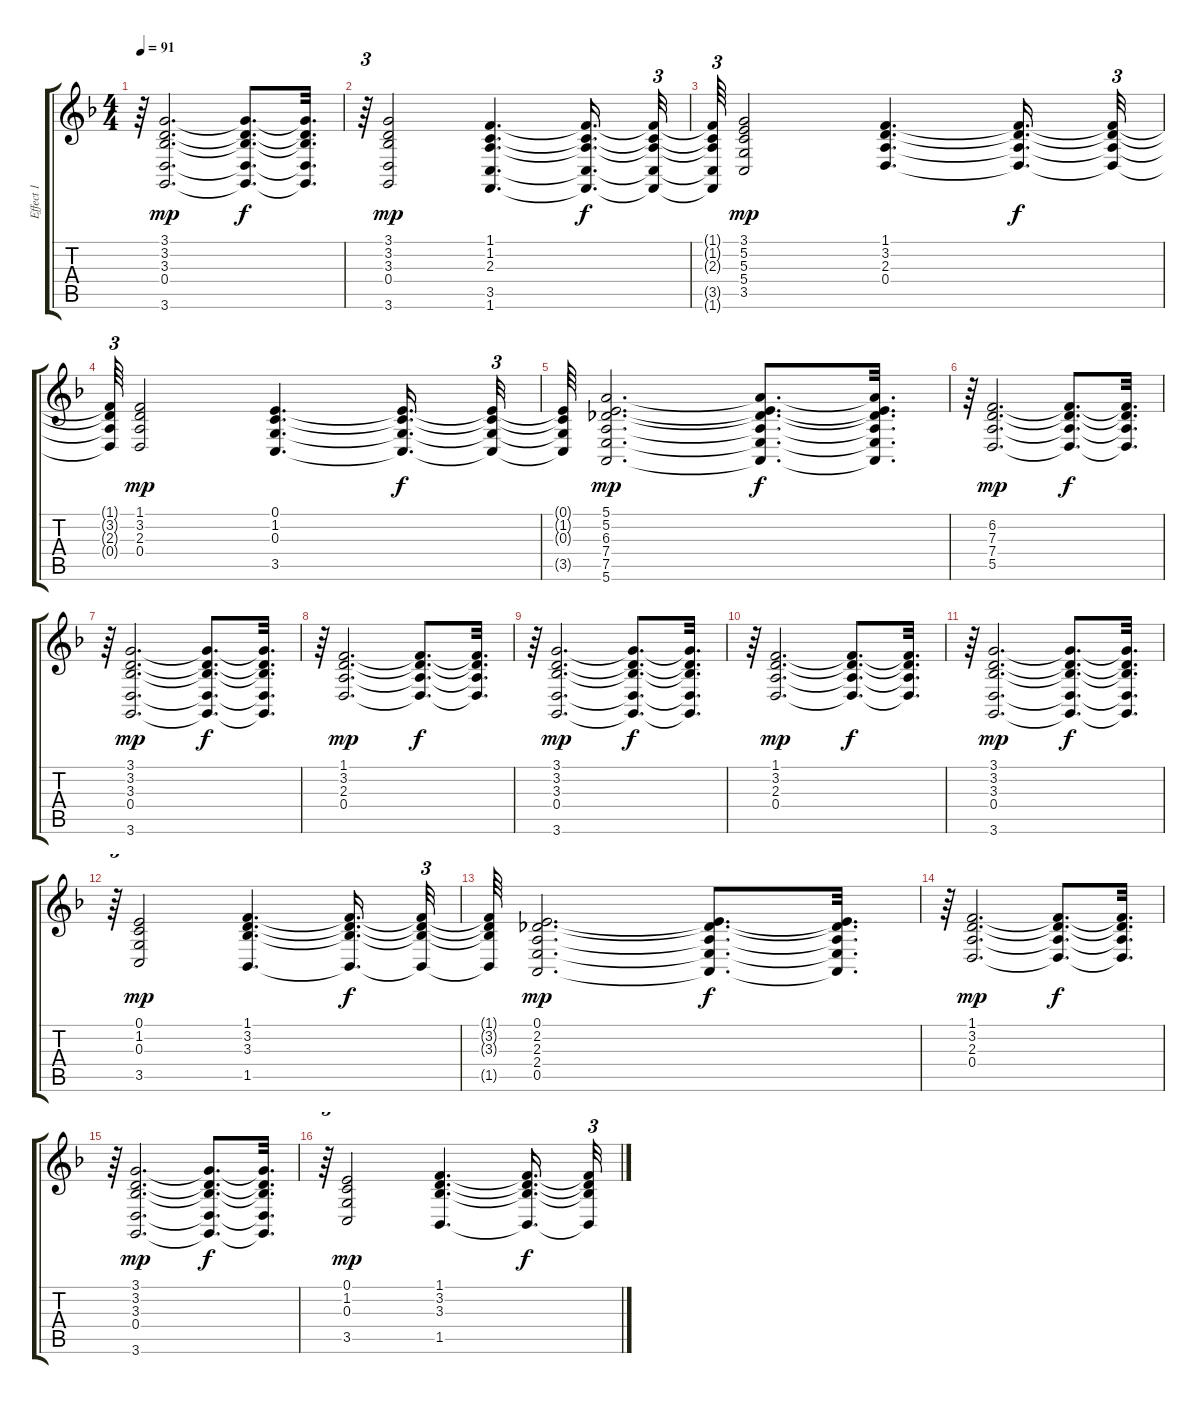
\track ("Effect 1" "Effect 1") {instrument stringensemble2}
\staff {score tabs}
\tuning (E4 B3 G3 D3 A2 E2) {hide}
\ts (4 4)
\tempo 91
\clef g2
\ks dminor
r.64{dy f} (3.1 3.2 3.3 0.4 3.6).2{d dy mp} (3.1{t} 3.2{t} 3.3{t} 0.4{t} 3.6{t}).8{d dy f} (3.1{t} 3.2{t} 3.3{t} 0.4{t} 3.6{t}).32{d} |
r.64{tu (3 2)} (3.1 3.2 3.3 0.4 3.6).2{dy mp} (1.1 1.2 2.3 3.5 1.6).4{d} (1.1{t} 1.2{t} 2.3{t} 3.5{t} 1.6{t}).16{d dy f} (1.1{t} 1.2{t} 2.3{t} 3.5{t} 1.6{t}).32{tu (3 2)} |
(1.1{t} 1.2{t} 2.3{t} 3.5{t} 1.6{t}).64{tu (3 2)} (3.1 5.2 5.3 5.4 3.5).2{dy mp} (1.1 3.2 2.3 0.4).4{d} (1.1{t} 3.2{t} 2.3{t} 0.4{t}).16{d dy f} (1.1{t} 3.2{t} 2.3{t} 0.4{t}).32{tu (3 2)} |
(1.1{t} 3.2{t} 2.3{t} 0.4{t}).64{tu (3 2)} (1.1 3.2 2.3 0.4).2{dy mp} (0.1 1.2 0.3 3.5).4{d} (0.1{t} 1.2{t} 0.3{t} 3.5{t}).16{d dy f} (0.1{t} 1.2{t} 0.3{t} 3.5{t}).32{tu (3 2)} |
(0.1{t} 1.2{t} 0.3{t} 3.5{t}).64 (5.1 5.2 6.3 7.4 7.5 5.6).2{d dy mp} (5.1{t} 5.2{t} 6.3{t} 7.4{t} 7.5{t} 5.6{t}).8{d dy f} (5.1{t} 5.2{t} 6.3{t} 7.4{t} 7.5{t} 5.6{t}).32{d} |
r.64 (6.2 7.3 7.4 5.5).2{d dy mp} (6.2{t} 7.3{t} 7.4{t} 5.5{t}).8{d dy f} (6.2{t} 7.3{t} 7.4{t} 5.5{t}).32{d} |
r.64 (3.1 3.2 3.3 0.4 3.6).2{d dy mp} (3.1{t} 3.2{t} 3.3{t} 0.4{t} 3.6{t}).8{d dy f} (3.1{t} 3.2{t} 3.3{t} 0.4{t} 3.6{t}).32{d} |
r.64 (1.1 3.2 2.3 0.4).2{d dy mp} (1.1{t} 3.2{t} 2.3{t} 0.4{t}).8{d dy f} (1.1{t} 3.2{t} 2.3{t} 0.4{t}).32{d} |
r.64 (3.1 3.2 3.3 0.4 3.6).2{d dy mp} (3.1{t} 3.2{t} 3.3{t} 0.4{t} 3.6{t}).8{d dy f} (3.1{t} 3.2{t} 3.3{t} 0.4{t} 3.6{t}).32{d} |
r.64 (1.1 3.2 2.3 0.4).2{d dy mp} (1.1{t} 3.2{t} 2.3{t} 0.4{t}).8{d dy f} (1.1{t} 3.2{t} 2.3{t} 0.4{t}).32{d} |
r.64 (3.1 3.2 3.3 0.4 3.6).2{d dy mp} (3.1{t} 3.2{t} 3.3{t} 0.4{t} 3.6{t}).8{d dy f} (3.1{t} 3.2{t} 3.3{t} 0.4{t} 3.6{t}).32{d} |
r.64{tu (3 2)} (0.1 1.2 0.3 3.5).2{dy mp} (1.1 3.2 3.3 1.5).4{d} (1.1{t} 3.2{t} 3.3{t} 1.5{t}).16{d dy f} (1.1{t} 3.2{t} 3.3{t} 1.5{t}).32{tu (3 2)} |
(1.1{t} 3.2{t} 3.3{t} 1.5{t}).64 (0.1 2.2 2.3 2.4 0.5).2{d dy mp} (0.1{t} 2.2{t} 2.3{t} 2.4{t} 0.5{t}).8{d dy f} (0.1{t} 2.2{t} 2.3{t} 2.4{t} 0.5{t}).32{d} |
r.64 (1.1 3.2 2.3 0.4).2{d dy mp} (1.1{t} 3.2{t} 2.3{t} 0.4{t}).8{d dy f} (1.1{t} 3.2{t} 2.3{t} 0.4{t}).32{d} |
r.64 (3.1 3.2 3.3 0.4 3.6).2{d dy mp} (3.1{t} 3.2{t} 3.3{t} 0.4{t} 3.6{t}).8{d dy f} (3.1{t} 3.2{t} 3.3{t} 0.4{t} 3.6{t}).32{d} |
r.64{tu (3 2)} (0.1 1.2 0.3 3.5).2{dy mp} (1.1 3.2 3.3 1.5).4{d} (1.1{t} 3.2{t} 3.3{t} 1.5{t}).16{d dy f} (1.1{t} 3.2{t} 3.3{t} 1.5{t}).32{tu (3 2)}
